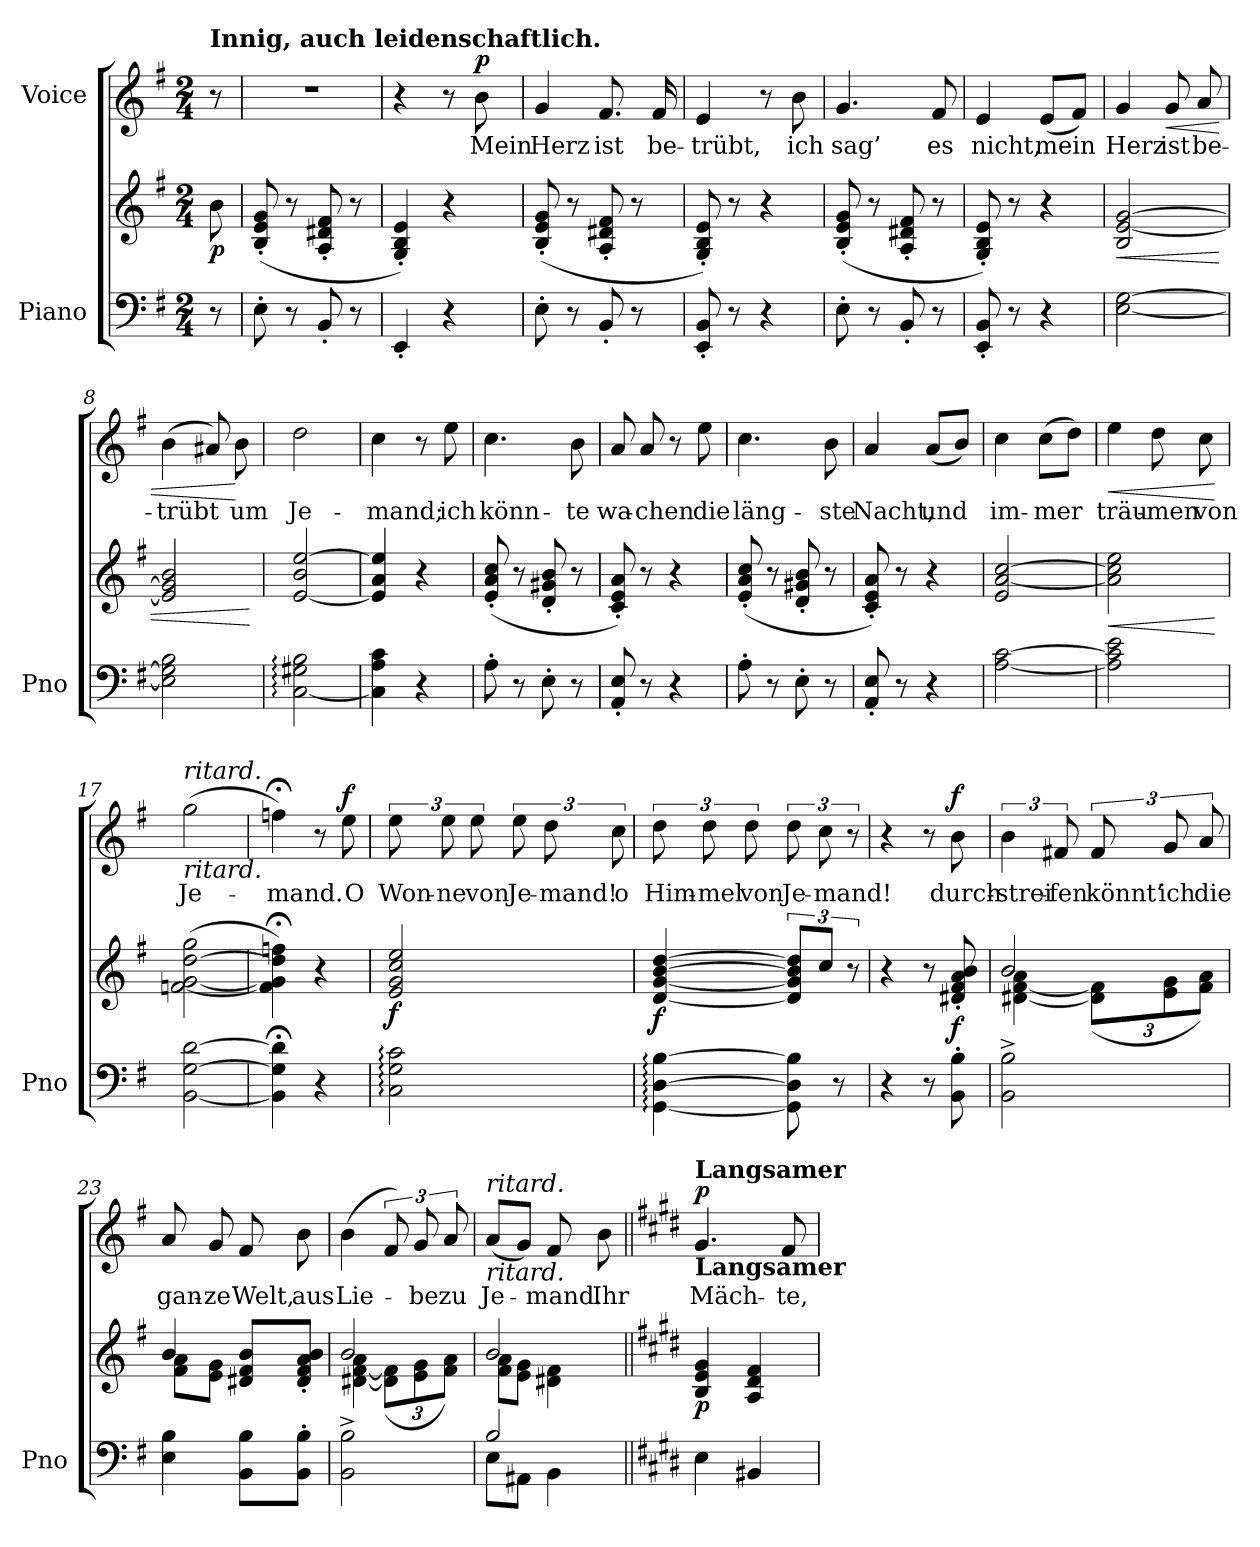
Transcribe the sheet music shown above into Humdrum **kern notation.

**kern	**kern	**dynam	**kern	**text	**dynam
*part2	*part2	*part2	*part1	*part1	*part1
*staff3	*staff2	*staff2/3	*staff1	*staff1	*staff1
*I"Piano	*	*	*I"Voice	*	*
*I'Pno	*	*	*	*	*
*clefF4	*clefG2	*	*clefG2	*	*
*k[f#]	*k[f#]	*	*k[f#]	*	*
*M2/4	*M2/4	*	*M2/4	*	*
=	=	=	=	=	=
!	!	!	!LO:TX:a:B:t=Innig, auch leidenschaftlich.	!	!
!	!	!LO:DY:b	!	!	!
8r	8b\	p	8r	.	.
=1	=1	=1	=1	=1	=1
8E'\	(8B/' 8e/' 8g/'	.	2r	.	.
8r	8r	.	.	.	.
8BB'>/	8A/' 8d#X/' 8f#/'	.	.	.	.
8r	8r	.	.	.	.
=2	=2	=2	=2	=2	=2
4EE'>/	4G/' 4B/' 4e/')	.	4r	.	.
4r	4r	.	8r	.	.
!	!	!	!	!	!LO:DY:a
.	.	.	8b\	Mein	p
=3	=3	=3	=3	=3	=3
8E'\	(8B/' 8e/' 8g/'	.	4g/	Herz	.
8r	8r	.	.	.	.
8BB'>/	8A/' 8d#X/' 8f#/'	.	8.f#/	ist	.
8r	8r	.	.	.	.
.	.	.	16f#/	be-	.
=4	=4	=4	=4	=4	=4
8EE/'> 8BB/'>	8G/' 8B/' 8e/')	.	4e/	-trübt,	.
8r	8r	.	.	.	.
4r	4r	.	8r	.	.
.	.	.	8b\	ich	.
=5	=5	=5	=5	=5	=5
8E'\	(8B/' 8e/' 8g/'	.	4.g/	sag’	.
8r	8r	.	.	.	.
8BB'>/	8A/' 8d#X/' 8f#/'	.	.	.	.
8r	8r	.	8f#/	es	.
=6	=6	=6	=6	=6	=6
8EE/'> 8BB/'>	8G/' 8B/' 8e/')	.	4e/	nicht,	.
8r	8r	.	.	.	.
4r	4r	.	(8e/L	mein	.
.	.	.	8f#/J)	.	.
=7	=7	=7	=7	=7	=7
!	!	!LO:HP:b	!	!	!
[2E\ [2G\	2B/ [2e/ [2g/	<	4g/	Herz	.
!	!	!	!	!	!LO:HP:b
.	.	.	8g/	ist	<
.	.	.	8a/	be-	.
=8	=8	=8	=8	=8	=8
2E\] 2G\] 2B\	2e/] 2g/] 2b/	.	(4b\	-trübt	.
.	.	.	8a#X/)	.	.
.	.	.	8b\	um	[
.	.	[	.	.	.
=9	=9	=9	=9	=9	=9
[2C\:: 2G#X\:: 2B\::	[2e/ 2b/ [2ee/	.	2dd\	Je-	.
=10	=10	=10	=10	=10	=10
4C\] 4A\ 4c\	4e/] 4a/ 4ee/]	.	4cc\	-mand;	.
4r	4r	.	8r	.	.
.	.	.	8ee\	ich	.
=11	=11	=11	=11	=11	=11
8A'\	(8e/' 8a/' 8cc/'	.	4.cc\	könn-	.
8r	8r	.	.	.	.
8E'\	8d/' 8g#X/' 8b/'	.	.	.	.
8r	8r	.	8b\	-te	.
=12	=12	=12	=12	=12	=12
8AA/'> 8E/'>	8c/' 8e/' 8a/')	.	8a/	wa-	.
8r	8r	.	8a/	-chen	.
4r	4r	.	8r	.	.
.	.	.	8ee\	die	.
=13	=13	=13	=13	=13	=13
8A'\	(8e/' 8a/' 8cc/'	.	4.cc\	läng-	.
8r	8r	.	.	.	.
8E'\	8d/' 8g#X/' 8b/'	.	.	.	.
8r	8r	.	8b\	-ste	.
=14	=14	=14	=14	=14	=14
8AA/'> 8E/'>	8c/' 8e/' 8a/')	.	4a/	Nacht,	.
8r	8r	.	.	.	.
4r	4r	.	(8a/L	und	.
.	.	.	8b/J)	.	.
=15	=15	=15	=15	=15	=15
[2A\ [2c\	2e/ [2a/ [2cc/	.	4cc\	im-	.
.	.	.	(8cc\L	-mer	.
.	.	.	8dd\J)	.	.
=16	=16	=16	=16	=16	=16
!	!	!LO:HP:b	!	!	!LO:HP:b
2A\] 2c\] 2e\	2a\] 2cc\] 2ee\	<	4ee\	träu-	<
.	.	.	8dd\	-men	.
.	.	.	8cc\	von	.
.	.	[	.	.	[
=17	=17	=17	=17	=17	=17
!	!	!	!LO:TX:a:i:t=ritard.	!	!
!	!	!	!LO:TX:b:i:t=ritard.	!	!
[2BB\ [2G\ [2d\	(>[2fn\ [2g\ [2dd\ 2gg\	.	(2gg\	Je-	.
=18	=18	=18	=18	=18	=18
4BB\];< 4G\];< 4d\];<	4f\];< 4g\];< 4dd\];< 4ffn\;<)	.	4ffn;<\)	-mand.	.
4r	4r	.	8r	.	.
!	!	!	!	!	!LO:DY:a
.	.	.	8ee\	O	f
=19	=19	=19	=19	=19	=19
!	!	!LO:DY:b	!	!	!
2C\:: 2G\:: 2c\::	2e/ 2g/ 2cc/ 2ee/	f	12ee\	Won-	.
.	.	.	12ee\	-ne	.
.	.	.	12ee\	von	.
.	.	.	12ee\	Je-	.
.	.	.	12dd\	-mand!	.
.	.	.	12cc\	o	.
=20	=20	=20	=20	=20	=20
!	!	!LO:DY:b	!	!	!
[4GG\:: [4D\:: [4B\::	[4d/ [4g/ [4b/ [4dd/	f	12dd\	Him-	.
.	.	.	12dd\	-mel	.
.	.	.	12dd\	von	.
8GG\] 8D\] 8B\]	12d/] 12g/] 12b/] 12dd/]L	.	12dd\	Je-	.
.	12cc/J	.	12cc\	-mand!	.
8r	.	.	.	.	.
.	12r	.	12r	.	.
=21	=21	=21	=21	=21	=21
4r	4r	.	4r	.	.
8r	8r	.	8r	.	.
!	!	!LO:DY:b	!	!	!LO:DY:a
8BB\' 8B\'	8d#X/' 8f#/' 8a/' 8b/'	f	8b\	durch-	f
=22	=22	=22	=22	=22	=22
*	*^	*	*	*	*
2BB\^ 2B\^	2b/	[4d#X\ [>4f#\ 4a\	.	6b\	-strei-	.
.	.	.	.	12f#X/	-fen	.
*	*	*Xbrackettup	*	*	*	*
.	.	(12d#\] 12f#\]L	.	12f#/	könnt’	.
.	.	12e\ 12g\	.	12g/	ich	.
.	.	12f#\ 12a\J)	.	12a/	die	.
=23	=23	=23	=23	=23	=23	=23
4E\ 4B\	4b/	8f#\ 8a\L	.	8a/	gan-	.
.	.	8e\ 8g\J	.	8g/	-ze	.
8BB\ 8B\L	8d#X/ 8f#/ 8b/L	4ryy	.	8f#/	Welt,	.
8BB\' 8B\'J	8d#/' 8f#/' 8a/' 8b/'J	.	.	8b\	aus	.
=24	=24	=24	=24	=24	=24	=24
2BB\^ 2B\^	2b/	[4d#X\ [>4f#\ 4a\	.	(4b\	Lie-	.
.	.	(12d#\] 12f#\]L	.	12f#/)	.	.
.	.	12e\ 12g\	.	12g/	-be	.
.	.	12f#\ 12a\J)	.	12a/	zu	.
=25	=25	=25	=25	=25	=25	=25
*^	*	*	*	*	*	*
!	!	!	!	!	!LO:TX:a:i:t=ritard.	!	!
!	!	!	!	!	!LO:TX:b:i:t=ritard.	!	!
2B/	8E\L	2b/	8f#\ 8a\L	.	(8a/L	Je-	.
.	8AA#X\J	.	8e\ 8g\J	.	8g/J)	.	.
.	4BB\	.	4d#X\ 4f#\	.	8f#/	-mand.	.
.	.	.	.	.	8b\	Ihr	.
*v	*v	*	*	*	*	*	*
*	*v	*v	*	*	*	*
=26||	=26||	=26||	=26||	=26||	=26||
*k[f#c#g#d#]	*k[f#c#g#d#]	*	*k[f#c#g#d#]	*	*
!	!	!	!LO:TX:b:B:t=Langsamer	!	!
!	!	!	!LO:TX:a:B:t=Langsamer	!	!
!	!	!LO:DY:b	!	!	!LO:DY:a
4E\	4B/ 4e/ 4g#/	p	4.g#/	Mäch-	p
4BB#X/	4A/ 4d#/ 4f#/	.	.	.	.
.	.	.	8f#/	-te,	.
=	=	=	=	=	=
*-	*-	*-	*-	*-	*-
